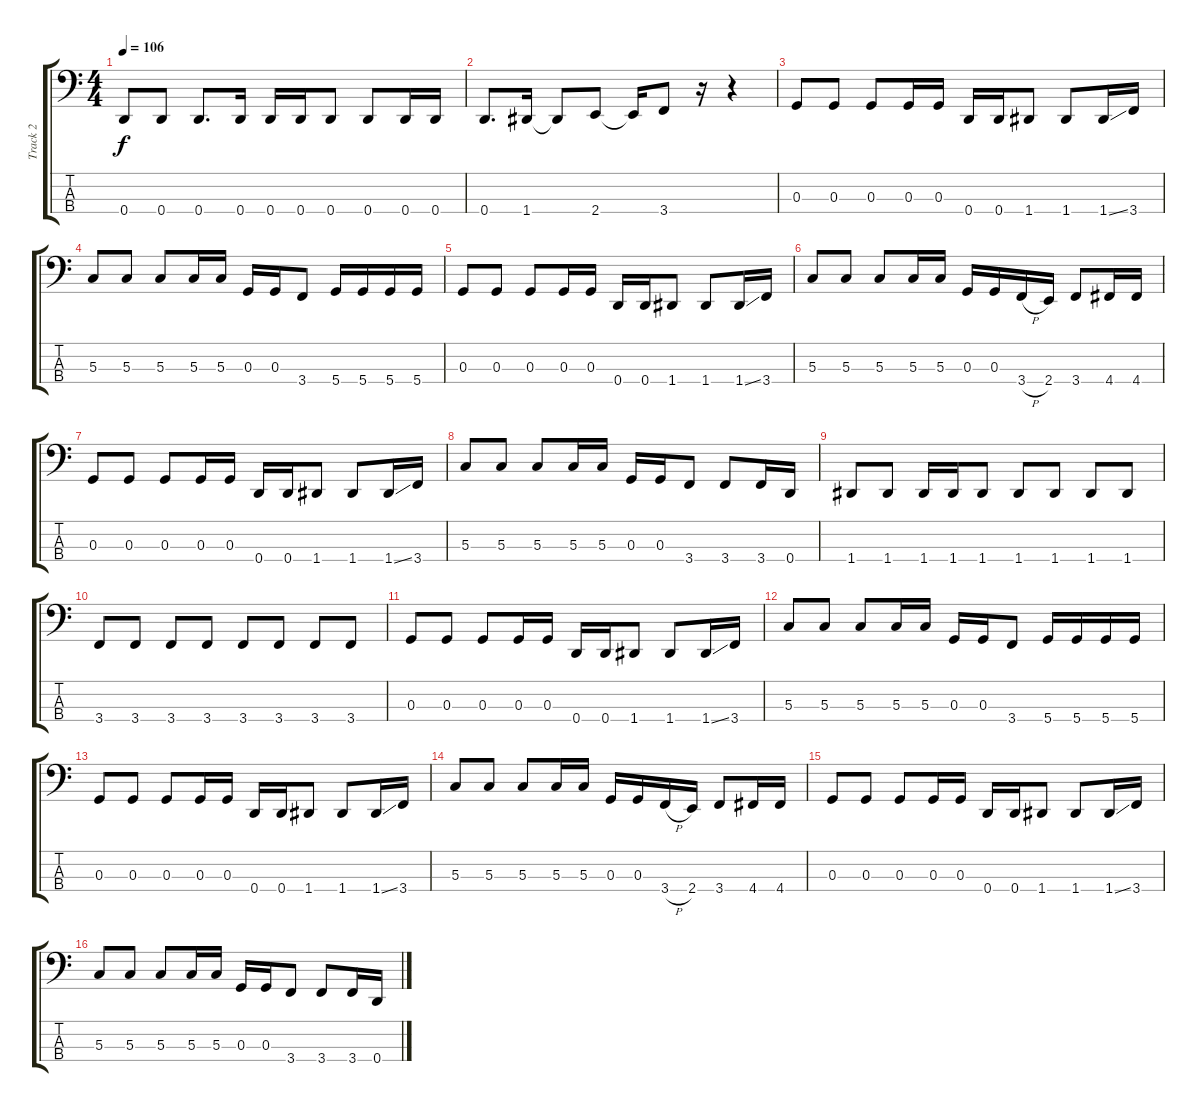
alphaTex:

\track ("Track 2" "Track 2") {instrument electricbassfinger}
\staff {score tabs}
\tuning (F2 C2 G1 D1) {hide}
\ts (4 4)
\tempo 106
\clef f4
\ks c
0.4.8{dy f} 0.4.8 0.4.8{d} 0.4.16 0.4.16 0.4.16 0.4.8 0.4.8 0.4.16 0.4.16 |
0.4.8{d} 1.4.16 1.4{t}.8 2.4.8 2.4{t}.16 3.4.8 r.16 r.4 |
0.3.8 0.3.8 0.3.8 0.3.16 0.3.16 0.4.16 0.4.16 1.4.8 1.4.8 1.4{ss}.16 3.4.16 |
5.3.8 5.3.8 5.3.8 5.3.16 5.3.16 0.3.16 0.3.16 3.4.8 5.4.16 5.4.16 5.4.16 5.4.16 |
0.3.8 0.3.8 0.3.8 0.3.16 0.3.16 0.4.16 0.4.16 1.4.8 1.4.8 1.4{ss}.16 3.4.16 |
5.3.8 5.3.8 5.3.8 5.3.16 5.3.16 0.3.16 0.3.16 3.4{h}.16 2.4.16 3.4.8 4.4.16 4.4.16 |
0.3.8 0.3.8 0.3.8 0.3.16 0.3.16 0.4.16 0.4.16 1.4.8 1.4.8 1.4{ss}.16 3.4.16 |
5.3.8 5.3.8 5.3.8 5.3.16 5.3.16 0.3.16 0.3.16 3.4.8 3.4.8 3.4.16 0.4.16 |
1.4.8 1.4.8 1.4.16 1.4.16 1.4.8 1.4.8 1.4.8 1.4.8 1.4.8 |
3.4.8 3.4.8 3.4.8 3.4.8 3.4.8 3.4.8 3.4.8 3.4.8 |
0.3.8 0.3.8 0.3.8 0.3.16 0.3.16 0.4.16 0.4.16 1.4.8 1.4.8 1.4{ss}.16 3.4.16 |
5.3.8 5.3.8 5.3.8 5.3.16 5.3.16 0.3.16 0.3.16 3.4.8 5.4.16 5.4.16 5.4.16 5.4.16 |
0.3.8 0.3.8 0.3.8 0.3.16 0.3.16 0.4.16 0.4.16 1.4.8 1.4.8 1.4{ss}.16 3.4.16 |
5.3.8 5.3.8 5.3.8 5.3.16 5.3.16 0.3.16 0.3.16 3.4{h}.16 2.4.16 3.4.8 4.4.16 4.4.16 |
0.3.8 0.3.8 0.3.8 0.3.16 0.3.16 0.4.16 0.4.16 1.4.8 1.4.8 1.4{ss}.16 3.4.16 |
5.3.8 5.3.8 5.3.8 5.3.16 5.3.16 0.3.16 0.3.16 3.4.8 3.4.8 3.4.16 0.4.16
